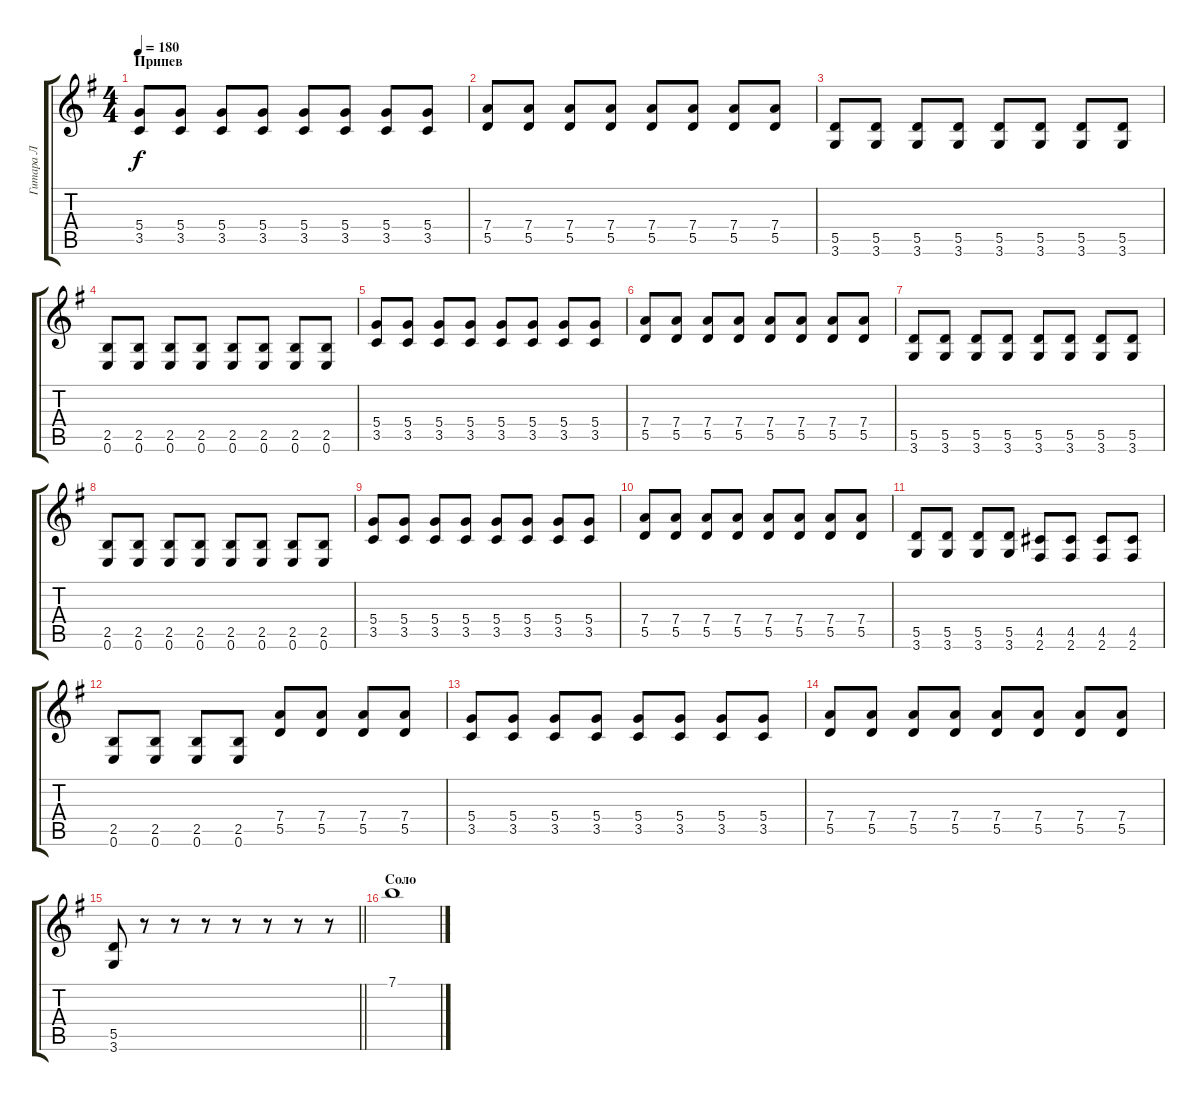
\track ("Гитара Л" "Гитара Л") {instrument distortionguitar}
\staff {score tabs}
\tuning (E4 B3 G3 D3 A2 E2) {hide}
\ts (4 4)
\section ("" "Припев")
\tempo 180
\clef g2
\ks g
(5.4 3.5).8{dy f} (5.4 3.5).8 (5.4 3.5).8 (5.4 3.5).8 (5.4 3.5).8 (5.4 3.5).8 (5.4 3.5).8 (5.4 3.5).8 |
(7.4 5.5).8 (7.4 5.5).8 (7.4 5.5).8 (7.4 5.5).8 (7.4 5.5).8 (7.4 5.5).8 (7.4 5.5).8 (7.4 5.5).8 |
(5.5 3.6).8 (5.5 3.6).8 (5.5 3.6).8 (5.5 3.6).8 (5.5 3.6).8 (5.5 3.6).8 (5.5 3.6).8 (5.5 3.6).8 |
(2.5 0.6).8 (2.5 0.6).8 (2.5 0.6).8 (2.5 0.6).8 (2.5 0.6).8 (2.5 0.6).8 (2.5 0.6).8 (2.5 0.6).8 |
(5.4 3.5).8 (5.4 3.5).8 (5.4 3.5).8 (5.4 3.5).8 (5.4 3.5).8 (5.4 3.5).8 (5.4 3.5).8 (5.4 3.5).8 |
(7.4 5.5).8 (7.4 5.5).8 (7.4 5.5).8 (7.4 5.5).8 (7.4 5.5).8 (7.4 5.5).8 (7.4 5.5).8 (7.4 5.5).8 |
(5.5 3.6).8 (5.5 3.6).8 (5.5 3.6).8 (5.5 3.6).8 (5.5 3.6).8 (5.5 3.6).8 (5.5 3.6).8 (5.5 3.6).8 |
(2.5 0.6).8 (2.5 0.6).8 (2.5 0.6).8 (2.5 0.6).8 (2.5 0.6).8 (2.5 0.6).8 (2.5 0.6).8 (2.5 0.6).8 |
(5.4 3.5).8 (5.4 3.5).8 (5.4 3.5).8 (5.4 3.5).8 (5.4 3.5).8 (5.4 3.5).8 (5.4 3.5).8 (5.4 3.5).8 |
(7.4 5.5).8 (7.4 5.5).8 (7.4 5.5).8 (7.4 5.5).8 (7.4 5.5).8 (7.4 5.5).8 (7.4 5.5).8 (7.4 5.5).8 |
(5.5 3.6).8 (5.5 3.6).8 (5.5 3.6).8 (5.5 3.6).8 (4.5 2.6).8 (4.5 2.6).8 (4.5 2.6).8 (4.5 2.6).8 |
(2.5 0.6).8 (2.5 0.6).8 (2.5 0.6).8 (2.5 0.6).8 (7.4 5.5).8 (7.4 5.5).8 (7.4 5.5).8 (7.4 5.5).8 |
(5.4 3.5).8 (5.4 3.5).8 (5.4 3.5).8 (5.4 3.5).8 (5.4 3.5).8 (5.4 3.5).8 (5.4 3.5).8 (5.4 3.5).8 |
(7.4 5.5).8 (7.4 5.5).8 (7.4 5.5).8 (7.4 5.5).8 (7.4 5.5).8 (7.4 5.5).8 (7.4 5.5).8 (7.4 5.5).8 |
\barLineRight lightlight
(5.5 3.6).8 r.8 r.8 r.8 r.8 r.8 r.8 r.8 |
\section ("" "Соло")
7.1.1
